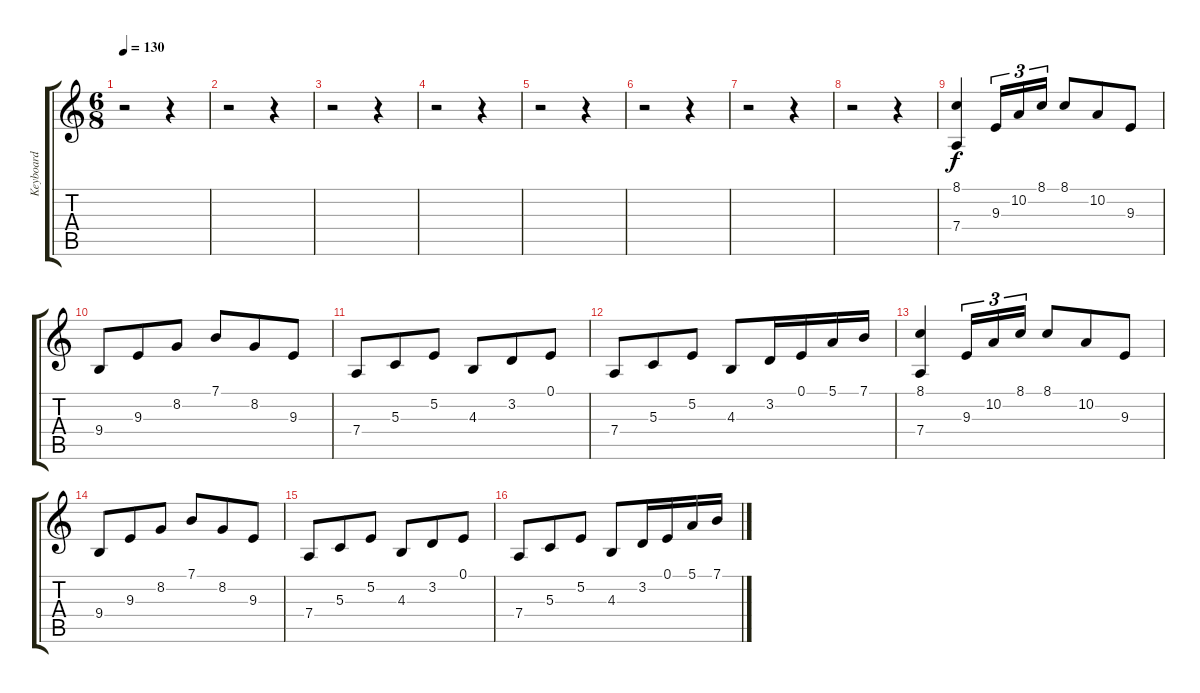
\track ("Keyboard" "Keyboard") {instrument stringensemble1}
\staff {score tabs}
\tuning (E4 B3 G3 D3 A2 E2) {hide}
\ts (6 8)
\tempo 130
\clef g2
\ks c
r.2{dy f} r.4 |
r.2 r.4 |
r.2 r.4 |
r.2 r.4 |
r.2 r.4 |
r.2 r.4 |
r.2 r.4 |
r.2 r.4 |
(8.1 7.4).4 9.3.16{tu (3 2)} 10.2.16{tu (3 2)} 8.1.16{tu (3 2)} 8.1.8 10.2.8 9.3.8 |
9.4.8 9.3.8 8.2.8 7.1.8 8.2.8 9.3.8 |
7.4.8 5.3.8 5.2.8 4.3.8 3.2.8 0.1.8 |
7.4.8 5.3.8 5.2.8 4.3.8 3.2.16 0.1.16 5.1.16 7.1.16 |
(8.1 7.4).4 9.3.16{tu (3 2)} 10.2.16{tu (3 2)} 8.1.16{tu (3 2)} 8.1.8 10.2.8 9.3.8 |
9.4.8 9.3.8 8.2.8 7.1.8 8.2.8 9.3.8 |
7.4.8 5.3.8 5.2.8 4.3.8 3.2.8 0.1.8 |
7.4.8 5.3.8 5.2.8 4.3.8 3.2.16 0.1.16 5.1.16 7.1.16
